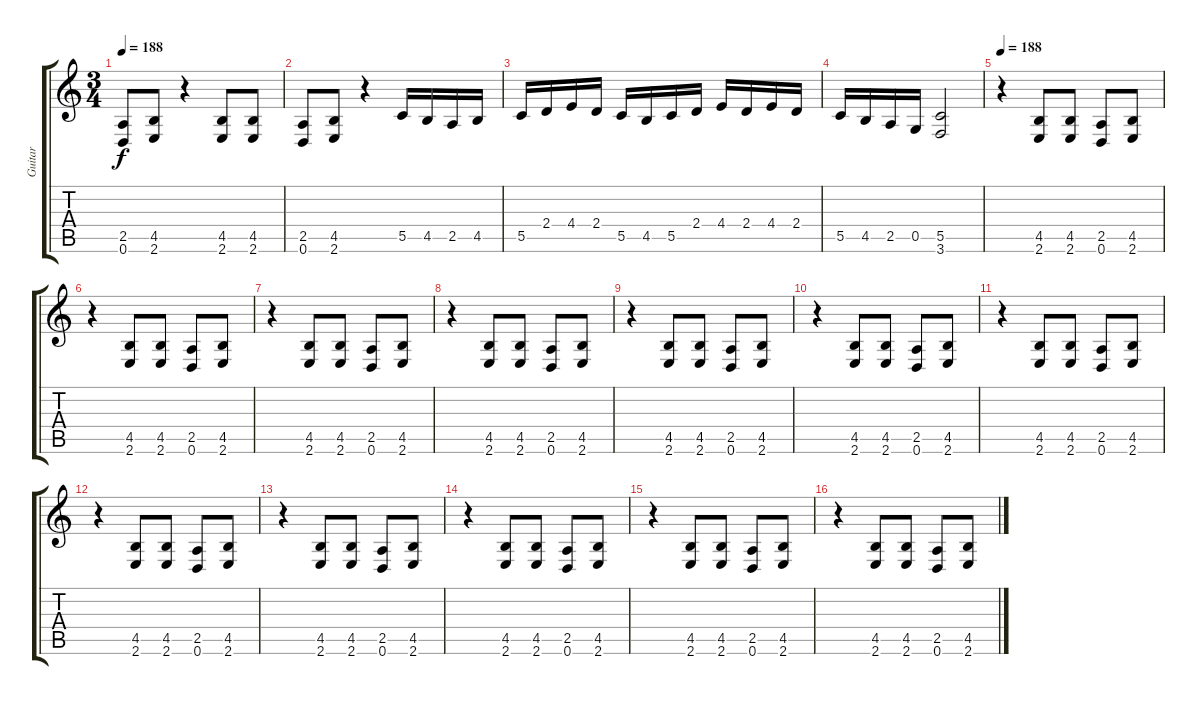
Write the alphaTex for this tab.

\track ("Guitar" "Guitar") {instrument distortionguitar}
\staff {score tabs}
\tuning (D4 A3 F3 C3 G2 D2) {hide}
\ts (3 4)
\tempo 188
\clef g2
\ks c
(2.5 0.6).8{dy f} (4.5 2.6).8 r.4 (4.5 2.6).8 (4.5 2.6).8 |
(2.5 0.6).8 (4.5 2.6).8 r.4 5.5.16 4.5.16 2.5.16 4.5.16 |
5.5.16 2.4.16 4.4.16 2.4.16 5.5.16 4.5.16 5.5.16 2.4.16 4.4.16 2.4.16 4.4.16 2.4.16 |
5.5.16 4.5.16 2.5.16 0.5.16 (5.5 3.6).2 |
\tempo 188
r.4 (4.5 2.6).8 (4.5 2.6).8 (2.5 0.6).8 (4.5 2.6).8 |
r.4 (4.5 2.6).8 (4.5 2.6).8 (2.5 0.6).8 (4.5 2.6).8 |
r.4 (4.5 2.6).8 (4.5 2.6).8 (2.5 0.6).8 (4.5 2.6).8 |
r.4 (4.5 2.6).8 (4.5 2.6).8 (2.5 0.6).8 (4.5 2.6).8 |
r.4 (4.5 2.6).8 (4.5 2.6).8 (2.5 0.6).8 (4.5 2.6).8 |
r.4 (4.5 2.6).8 (4.5 2.6).8 (2.5 0.6).8 (4.5 2.6).8 |
r.4 (4.5 2.6).8 (4.5 2.6).8 (2.5 0.6).8 (4.5 2.6).8 |
r.4 (4.5 2.6).8 (4.5 2.6).8 (2.5 0.6).8 (4.5 2.6).8 |
r.4 (4.5 2.6).8 (4.5 2.6).8 (2.5 0.6).8 (4.5 2.6).8 |
r.4 (4.5 2.6).8 (4.5 2.6).8 (2.5 0.6).8 (4.5 2.6).8 |
r.4 (4.5 2.6).8 (4.5 2.6).8 (2.5 0.6).8 (4.5 2.6).8 |
r.4 (4.5 2.6).8 (4.5 2.6).8 (2.5 0.6).8 (4.5 2.6).8
